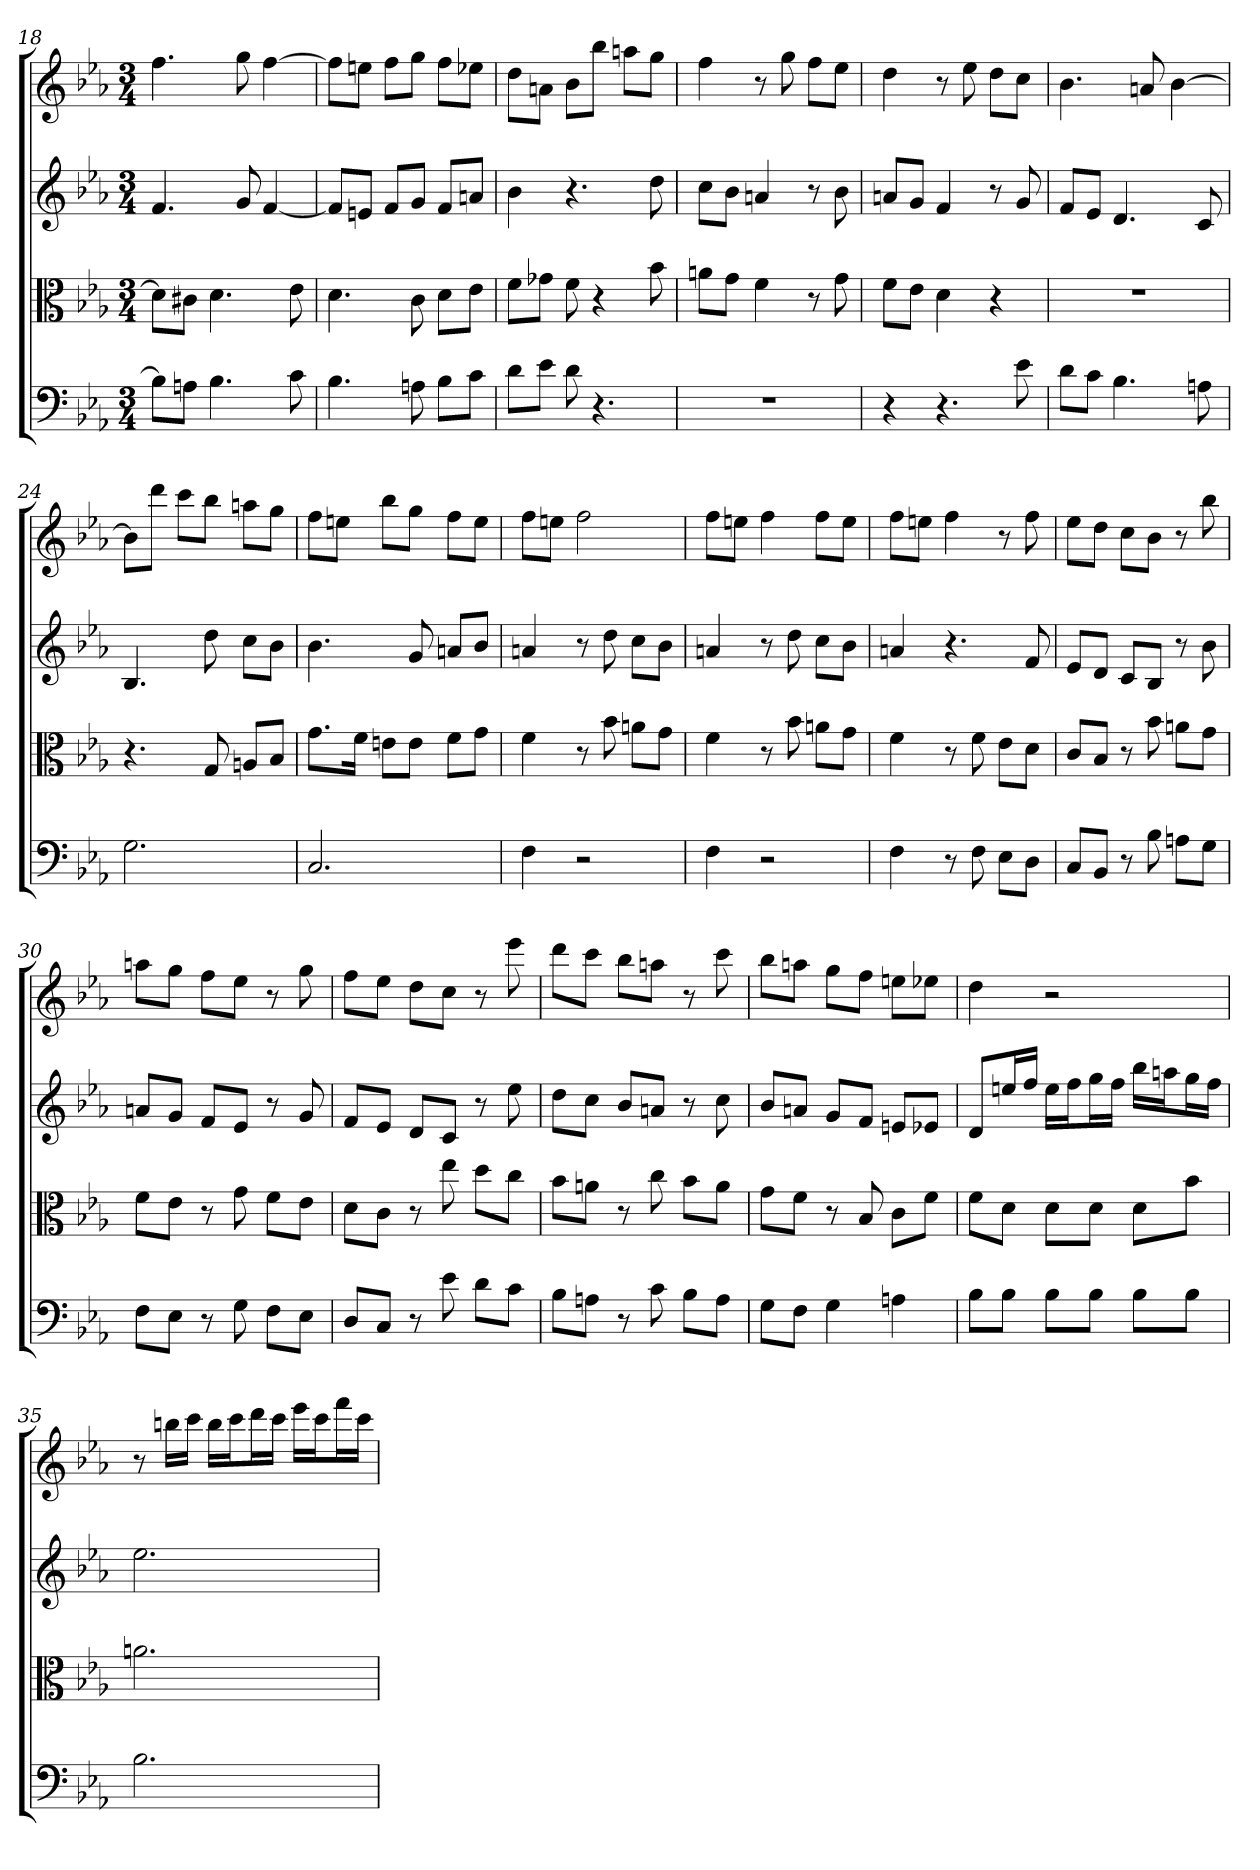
**kern	**kern	**kern	**kern
*part4	*part3	*part2	*part1
*staff4	*staff3	*staff2	*staff1
*clefF4	*clefC3	*	*
*k[b-e-a-]	*k[b-e-a-]	*k[b-e-a-]	*k[b-e-a-]
*E-:	*E-:	*E-:	*E-:
*M3/4	*M3/4	*M3/4	*M3/4
=18	=18	=18	=18
8B-\L]	8d\L]	4.f	4.ff
8An\J	8c#X\J	.	.
4.B-	4.d	.	.
.	.	8g	8gg
.	.	[4f	[4ff
8c	8e-	.	.
=19	=19	=19	=19
4.B-	4.d	8fL]	8ffL]
.	.	8enJ	8eenJ
.	.	8fL	8ffL
8An	8c	8gJ	8ggJ
8B-\L	8d\L	8fL	8ffL
8c\J	8e-\J	8anJ	8ee-XJ
=20	=20	=20	=20
8d\L	8f\L	4b-	8ddL
8e-\J	8g-X\J	.	8anJ
8d	8f	4.r	8b-L
4.r	4r	.	8bb-J
.	.	.	8aanL
.	8b-	8dd	8ggJ
=21	=21	=21	=21
2.r	8an\L	8ccL	4ff
.	8g\J	8b-J	.
.	4f	4an	8r
.	.	.	8gg
.	8r	8r	8ffL
.	8g	8b-	8ee-J
=22	=22	=22	=22
4r	8f\L	8anL	4dd
.	8e-\J	8gJ	.
4.r	4d	4f	8r
.	.	.	8ee-
.	4r	8r	8ddL
8e-	.	8g	8ccJ
=23	=23	=23	=23
8d\L	2.r	8fL	4.b-
8c\J	.	8e-J	.
4.B-	.	4.d	.
.	.	.	8an
.	.	.	[4b-
8An	.	8c	.
=24	=24	=24	=24
2.G	4.r	4.B-	8b-L]
.	.	.	8dddJ
.	.	.	8cccL
.	8G	8dd	8bb-J
.	8An/L	8ccL	8aanL
.	8B-/J	8b-J	8ggJ
=25	=25	=25	=25
2.C	8.g\L	4.b-	8ffL
.	.	.	8eenJ
.	16f\Jk	.	.
.	8en\L	.	8bb-L
.	8e\J	8g	8ggJ
.	8f\L	8anL	8ffL
.	8g\J	8b-J	8eeJ
=26	=26	=26	=26
4F	4f	4an	8ffL
.	.	.	8eenJ
2r	8r	8r	2ff
.	8b-	8dd	.
.	8an\L	8ccL	.
.	8g\J	8b-J	.
=27	=27	=27	=27
4F	4f	4an	8ffL
.	.	.	8eenJ
2r	8r	8r	4ff
.	8b-	8dd	.
.	8an\L	8ccL	8ffL
.	8g\J	8b-J	8eeJ
=28	=28	=28	=28
4F	4f	4an	8ffL
.	.	.	8eenJ
8r	8r	4.r	4ff
8F	8f	.	.
8E-\L	8e-\L	.	8r
8D\J	8d\J	8f	8ff
=29	=29	=29	=29
8C/L	8c/L	8e-L	8ee-L
8BB-/J	8B-/J	8dJ	8ddJ
8r	8r	8cL	8ccL
8B-	8b-	8B-J	8b-J
8An\L	8an\L	8r	8r
8G\J	8g\J	8b-	8bb-
=30	=30	=30	=30
8F\L	8f\L	8anL	8aanL
8E-\J	8e-\J	8gJ	8ggJ
8r	8r	8fL	8ffL
8G	8g	8e-J	8ee-J
8F\L	8f\L	8r	8r
8E-\J	8e-\J	8g	8gg
=31	=31	=31	=31
8D/L	8d\L	8fL	8ffL
8C/J	8c\J	8e-J	8ee-J
8r	8r	8dL	8ddL
8e-	8ee-	8cJ	8ccJ
8d\L	8dd\L	8r	8r
8c\J	8cc\J	8ee-	8eee-
=32	=32	=32	=32
8B-\L	8b-\L	8ddL	8dddL
8An\J	8an\J	8ccJ	8cccJ
8r	8r	8b-L	8bb-L
8c	8cc	8anJ	8aanJ
8B-\L	8b-\L	8r	8r
8A\J	8a\J	8cc	8ccc
=33	=33	=33	=33
8G\L	8g\L	8b-L	8bb-L
8F\J	8f\J	8anJ	8aanJ
4G	8r	8gL	8ggL
.	8B-	8fJ	8ffJ
4An	8c\L	8enL	8eenL
.	8f\J	8e-XJ	8ee-XJ
=34	=34	=34	=34
8B-\L	8f\L	8dL	4dd
8B-\J	8d\J	16eenL	.
.	.	16ffJJ	.
8B-\L	8d\L	16eeLL	2r
.	.	16ffJ	.
8B-\J	8d\J	16ggL	.
.	.	16ffJJ	.
8B-\L	8d\L	16bb-LL	.
.	.	16aanJ	.
8B-\J	8b-\J	16ggL	.
.	.	16ffJJ	.
=35	=35	=35	=35
2.B-	2.an	2.ee-	8r
.	.	.	16bbnLL
.	.	.	16cccJJ
.	.	.	16bbLL
.	.	.	16cccJ
.	.	.	16dddL
.	.	.	16cccJJ
.	.	.	16eee-LL
.	.	.	16cccJ
.	.	.	16fffL
.	.	.	16cccJJ
=	=	=	=
*-	*-	*-	*-
